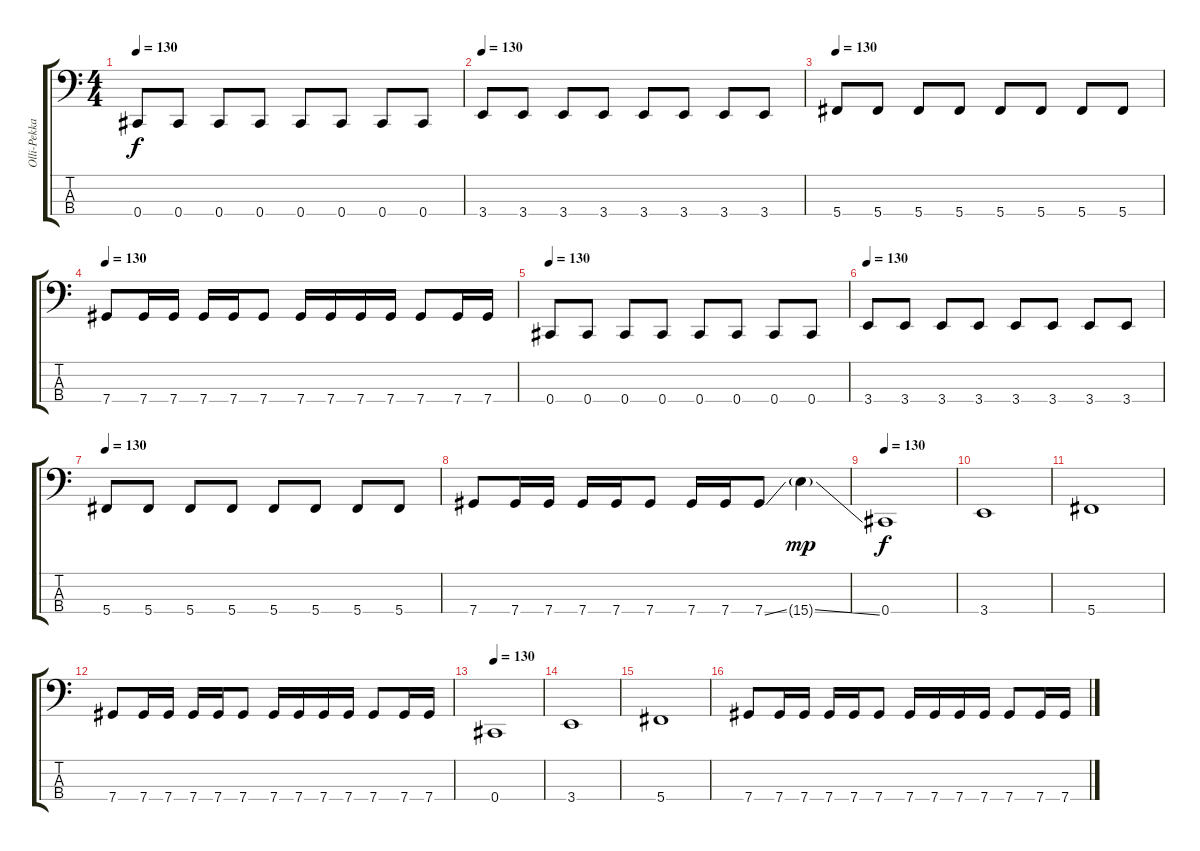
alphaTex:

\track ("Olli-Pekka Laine" "Olli-Pekka") {instrument electricbasspick}
\staff {score tabs}
\tuning (E2 B1 Gb1 Db1) {hide}
\ts (4 4)
\tempo 130
\clef f4
\ks c
0.4.8{dy f} 0.4.8 0.4.8 0.4.8 0.4.8 0.4.8 0.4.8 0.4.8 |
\tempo 130
3.4.8 3.4.8 3.4.8 3.4.8 3.4.8 3.4.8 3.4.8 3.4.8 |
\tempo 130
5.4.8 5.4.8 5.4.8 5.4.8 5.4.8 5.4.8 5.4.8 5.4.8 |
\tempo 130
7.4.8 7.4.16 7.4.16 7.4.16 7.4.16 7.4.8 7.4.16 7.4.16 7.4.16 7.4.16 7.4.8 7.4.16 7.4.16 |
\tempo 130
0.4.8 0.4.8 0.4.8 0.4.8 0.4.8 0.4.8 0.4.8 0.4.8 |
\tempo 130
3.4.8 3.4.8 3.4.8 3.4.8 3.4.8 3.4.8 3.4.8 3.4.8 |
\tempo 130
5.4.8 5.4.8 5.4.8 5.4.8 5.4.8 5.4.8 5.4.8 5.4.8 |
7.4.8 7.4.16 7.4.16 7.4.16 7.4.16 7.4.8 7.4.16 7.4.16 7.4{ss}.8 15.4{ss g}.4{dy mp} |
\tempo 130
0.4.1{dy f} |
3.4.1 |
5.4.1 |
7.4.8 7.4.16 7.4.16 7.4.16 7.4.16 7.4.8 7.4.16 7.4.16 7.4.16 7.4.16 7.4.8 7.4.16 7.4.16 |
\tempo 130
0.4.1 |
3.4.1 |
5.4.1 |
7.4.8 7.4.16 7.4.16 7.4.16 7.4.16 7.4.8 7.4.16 7.4.16 7.4.16 7.4.16 7.4.8 7.4.16 7.4.16
